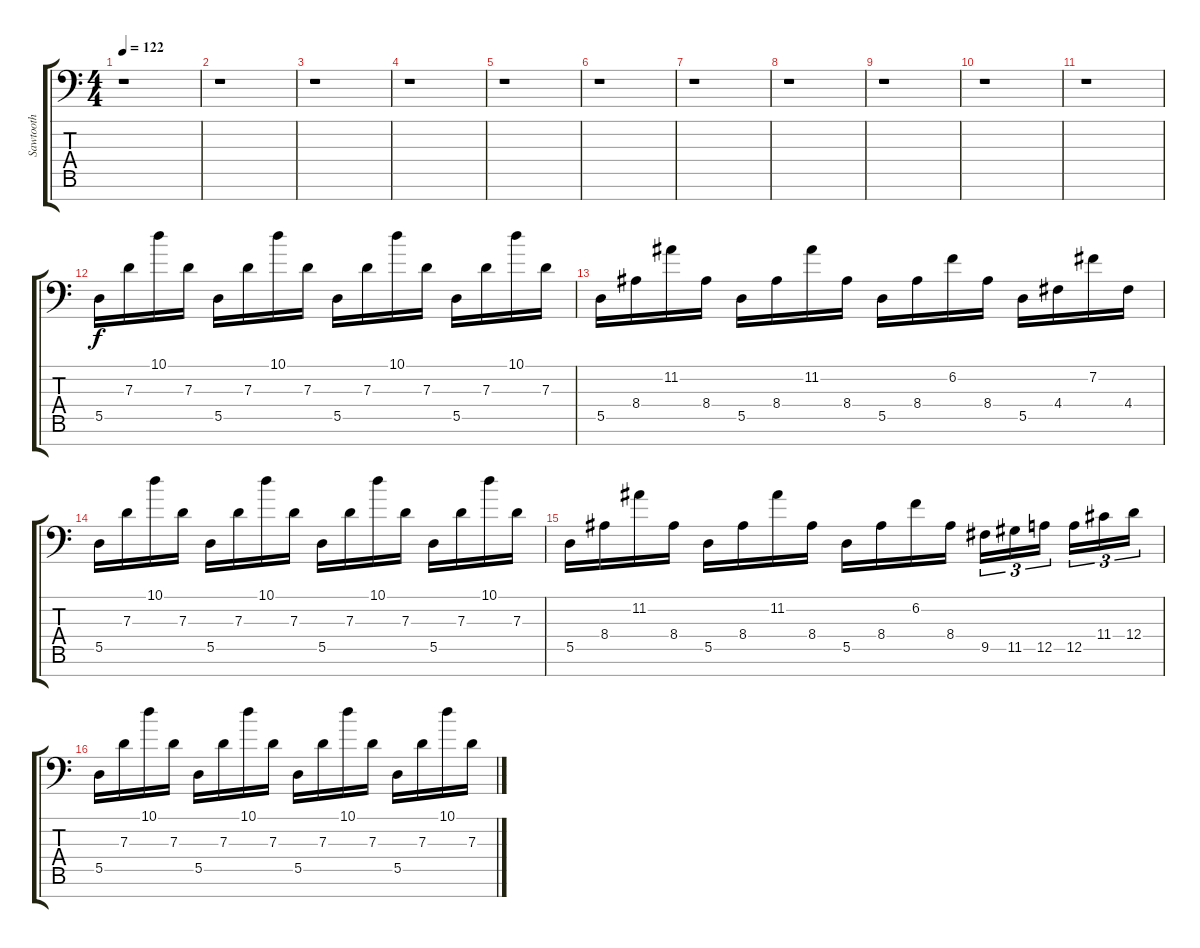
\track ("Sawtooth" "Sawtooth") {instrument lead2sawtooth}
\staff {score tabs}
\tuning (E4 B3 G3 D3 A2 D2 D1) {hide}
\ts (4 4)
\tempo 122
\clef f4
\ks c
r.1{dy f} |
r.1 |
r.1 |
r.1 |
r.1 |
r.1 |
r.1 |
r.1 |
r.1 |
r.1 |
r.1 |
5.5.16 7.3.16 10.1.16 7.3.16 5.5.16 7.3.16 10.1.16 7.3.16 5.5.16 7.3.16 10.1.16 7.3.16 5.5.16 7.3.16 10.1.16 7.3.16 |
5.5.16 8.4.16 11.2.16 8.4.16 5.5.16 8.4.16 11.2.16 8.4.16 5.5.16 8.4.16 6.2.16 8.4.16 5.5.16 4.4.16 7.2.16 4.4.16 |
5.5.16 7.3.16 10.1.16 7.3.16 5.5.16 7.3.16 10.1.16 7.3.16 5.5.16 7.3.16 10.1.16 7.3.16 5.5.16 7.3.16 10.1.16 7.3.16 |
5.5.16 8.4.16 11.2.16 8.4.16 5.5.16 8.4.16 11.2.16 8.4.16 5.5.16 8.4.16 6.2.16 8.4.16 9.5.16{tu (3 2)} 11.5.16{tu (3 2)} 12.5.16{tu (3 2) beam splitsecondary} 12.5.16{tu (3 2)} 11.4.16{tu (3 2)} 12.4.16{tu (3 2)} |
5.5.16 7.3.16 10.1.16 7.3.16 5.5.16 7.3.16 10.1.16 7.3.16 5.5.16 7.3.16 10.1.16 7.3.16 5.5.16 7.3.16 10.1.16 7.3.16
